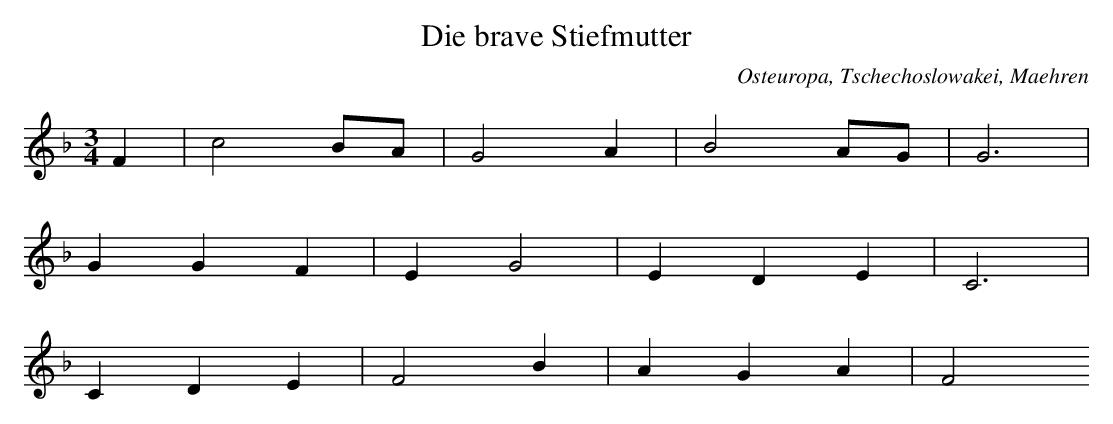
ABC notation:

X:1
T: Die brave Stiefmutter
O: Osteuropa, Tschechoslowakei, Maehren
M: 3/4
L: 1/8
K: F
F2 | c4BA | G4A2 | B4AG | G6 |
G2G2F2 | E2G4 | E2D2E2 | C6 |
C2D2E2 | F4B2 | A2G2A2 | F4
